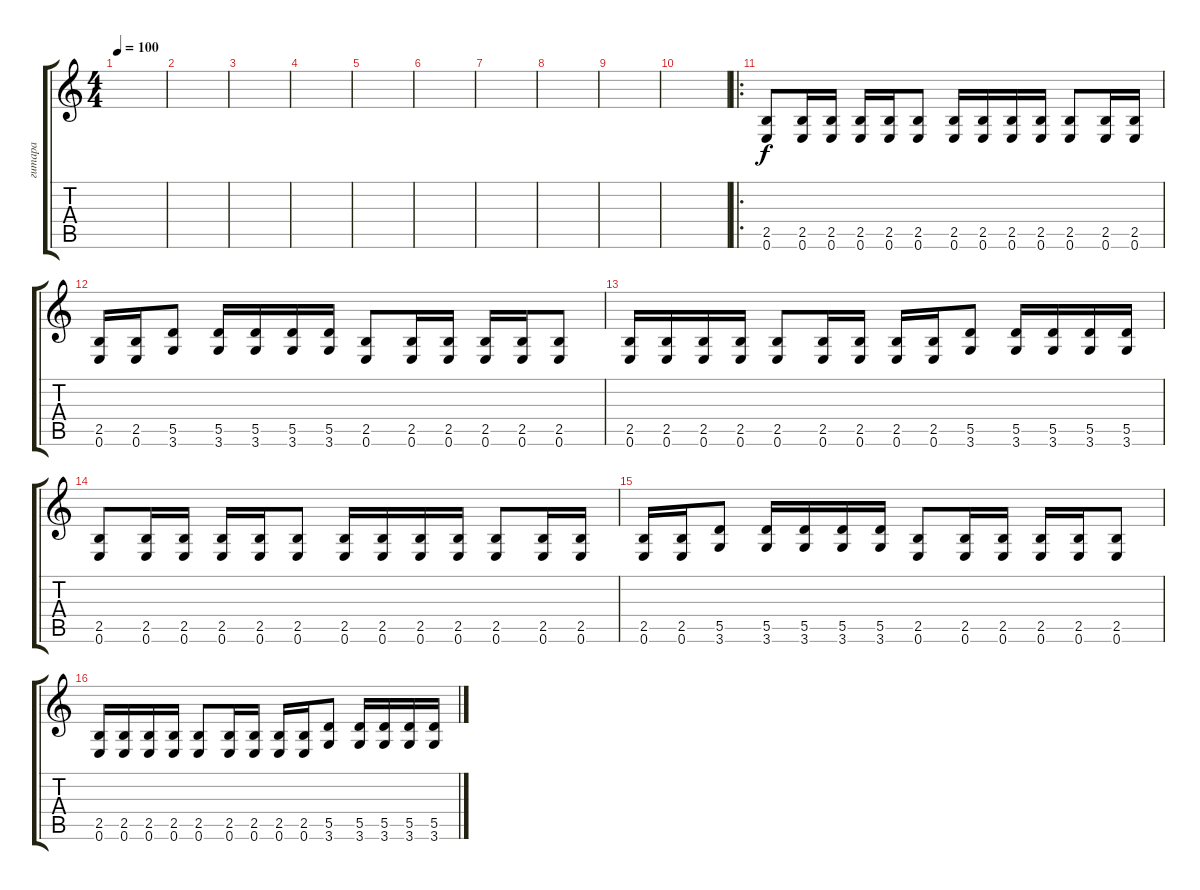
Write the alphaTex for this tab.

\track ("гитара" "гитара") {instrument overdrivenguitar}
\staff {score tabs}
\tuning (E4 B3 G3 D3 A2 E2) {hide}
\ts (4 4)
\tempo 100
\clef g2
\ks c
|
|
|
|
|
|
|
|
|
|
\ro
(2.5 0.6).8 (2.5 0.6).16 (2.5 0.6).16 (2.5 0.6).16 (2.5 0.6).16 (2.5 0.6).8 (2.5 0.6).16 (2.5 0.6).16 (2.5 0.6).16 (2.5 0.6).16 (2.5 0.6).8 (2.5 0.6).16 (2.5 0.6).16 |
(2.5 0.6).16 (2.5 0.6).16 (5.5 3.6).8 (5.5 3.6).16 (5.5 3.6).16 (5.5 3.6).16 (5.5 3.6).16 (2.5 0.6).8 (2.5 0.6).16 (2.5 0.6).16 (2.5 0.6).16 (2.5 0.6).16 (2.5 0.6).8 |
(2.5 0.6).16 (2.5 0.6).16 (2.5 0.6).16 (2.5 0.6).16 (2.5 0.6).8 (2.5 0.6).16 (2.5 0.6).16 (2.5 0.6).16 (2.5 0.6).16 (5.5 3.6).8 (5.5 3.6).16 (5.5 3.6).16 (5.5 3.6).16 (5.5 3.6).16 |
(2.5 0.6).8 (2.5 0.6).16 (2.5 0.6).16 (2.5 0.6).16 (2.5 0.6).16 (2.5 0.6).8 (2.5 0.6).16 (2.5 0.6).16 (2.5 0.6).16 (2.5 0.6).16 (2.5 0.6).8 (2.5 0.6).16 (2.5 0.6).16 |
(2.5 0.6).16 (2.5 0.6).16 (5.5 3.6).8 (5.5 3.6).16 (5.5 3.6).16 (5.5 3.6).16 (5.5 3.6).16 (2.5 0.6).8 (2.5 0.6).16 (2.5 0.6).16 (2.5 0.6).16 (2.5 0.6).16 (2.5 0.6).8 |
(2.5 0.6).16 (2.5 0.6).16 (2.5 0.6).16 (2.5 0.6).16 (2.5 0.6).8 (2.5 0.6).16 (2.5 0.6).16 (2.5 0.6).16 (2.5 0.6).16 (5.5 3.6).8 (5.5 3.6).16 (5.5 3.6).16 (5.5 3.6).16 (5.5 3.6).16
